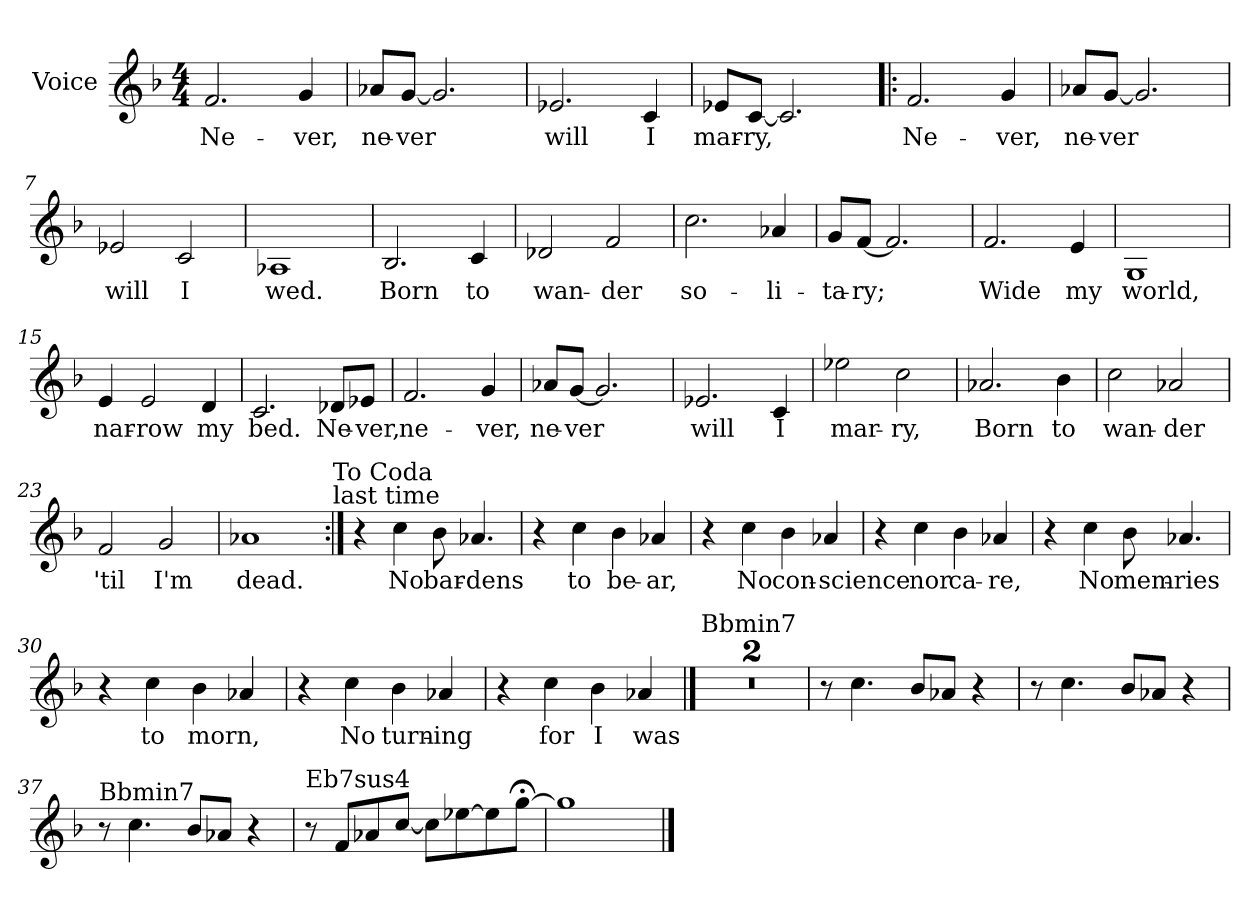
**kern	**text
*part1	*part1
*staff1	*staff1
*I"Voice	*
*I'Vo.	*
*clefG2	*
*k[b-]	*
*F:	*
*M4/4	*
=1	=1
2.f/	Ne-
4g/	-ver,
=2	=2
8a-X/L	ne-
[8g/J	-ver
2.g/]	.
=3	=3
2.e-X/	will
4c/	I
=4	=4
8e-X/L	mar-
[8c/J	-ry,
2.c/]	.
!!LO:LB:g=z
=5!|:	=5!|:
2.f/	Ne-
4g/	-ver,
=6	=6
8a-X/L	ne-
[8g/J	-ver
2.g/]	.
=7	=7
2e-X/	will
2c/	I
=8	=8
1A-X	wed.
!!LO:LB:g=z
=9	=9
2.B-/	Born
4c/	to
=10	=10
2d-X/	wan-
2f/	-der
=11	=11
2.cc\	so-
4a-X/	-li-
=12	=12
8g/L	-ta-
[8f/J	-ry;
2.f/]	.
!!LO:LB:g=z
=13	=13
2.f/	Wide
4e/	my
=14	=14
1G	world,
=15	=15
4e/	nar-
2e/	-row
4d/	my
=16	=16
2.c/	bed.
8d-X/L	Ne-
8e-X/J	-ver,
!!LO:LB:g=z
=17	=17
2.f/	ne-
4g/	-ver,
=18	=18
8a-X/L	ne-
[8g/J	-ver
2.g/]	.
=19	=19
2.e-X/	will
4c/	I
=20	=20
2ee-X\	mar-
2cc\	-ry,
!!LO:LB:g=z
=21	=21
2.a-X/	Born
4b-\	to
=22	=22
2cc\	wan-
2a-X/	-der
=23	=23
2f/	'til
2g/	I'm
=24	=24
1a-X	dead.
!LO:TX:a:t=To Coda\nlast time	!
!!LO:LB:g=z
=25:|!	=25:|!
4r	.
4cc\	No
8b-\	bar-
4.a-X/	-dens
=26	=26
4r	.
4cc\	to
4b-\	be-
4a-X/	-ar,
=27	=27
4r	.
4cc\	No
4b-\	con-
4a-X/	-science
=28	=28
4r	.
4cc\	nor
4b-\	ca-
4a-X/	-re,
!!LO:LB:g=z
=29	=29
4r	.
4cc\	No
8b-\	mem-
4.a-X/	-ries
=30	=30
4r	.
4cc\	to
4b-\	morn,
4a-X/	.
=31	=31
4r	.
4cc\	No
4b-\	turn-
4a-X/	-ing
=32	=32
4r	.
4cc\	for
4b-\	I
4a-X/	was
!!LO:PB:g=z
==33	==33
!LO:TX:a:t=Bbmin7	!
1r	.
=34	=34
1r	.
=35	=35
8r	.
4.cc\	.
8b-/L	.
8a-X/J	.
4r	.
=36	=36
8r	.
4.cc\	.
8b-/L	.
8a-X/J	.
4r	.
!!LO:LB:g=z
=37	=37
!LO:TX:a:t=Bbmin7	!
8r	.
4.cc\	.
8b-/L	.
8a-X/J	.
4r	.
=38	=38
!LO:TX:a:t=Eb7sus4	!
8r	.
8f/L	.
8a-X/	.
[8cc/J	.
8cc\L]	.
[8ee-X\	.
8ee-\]	.
[8gg;<\J	.
=39	=39
1gg]	.
==	==
*-	*-
